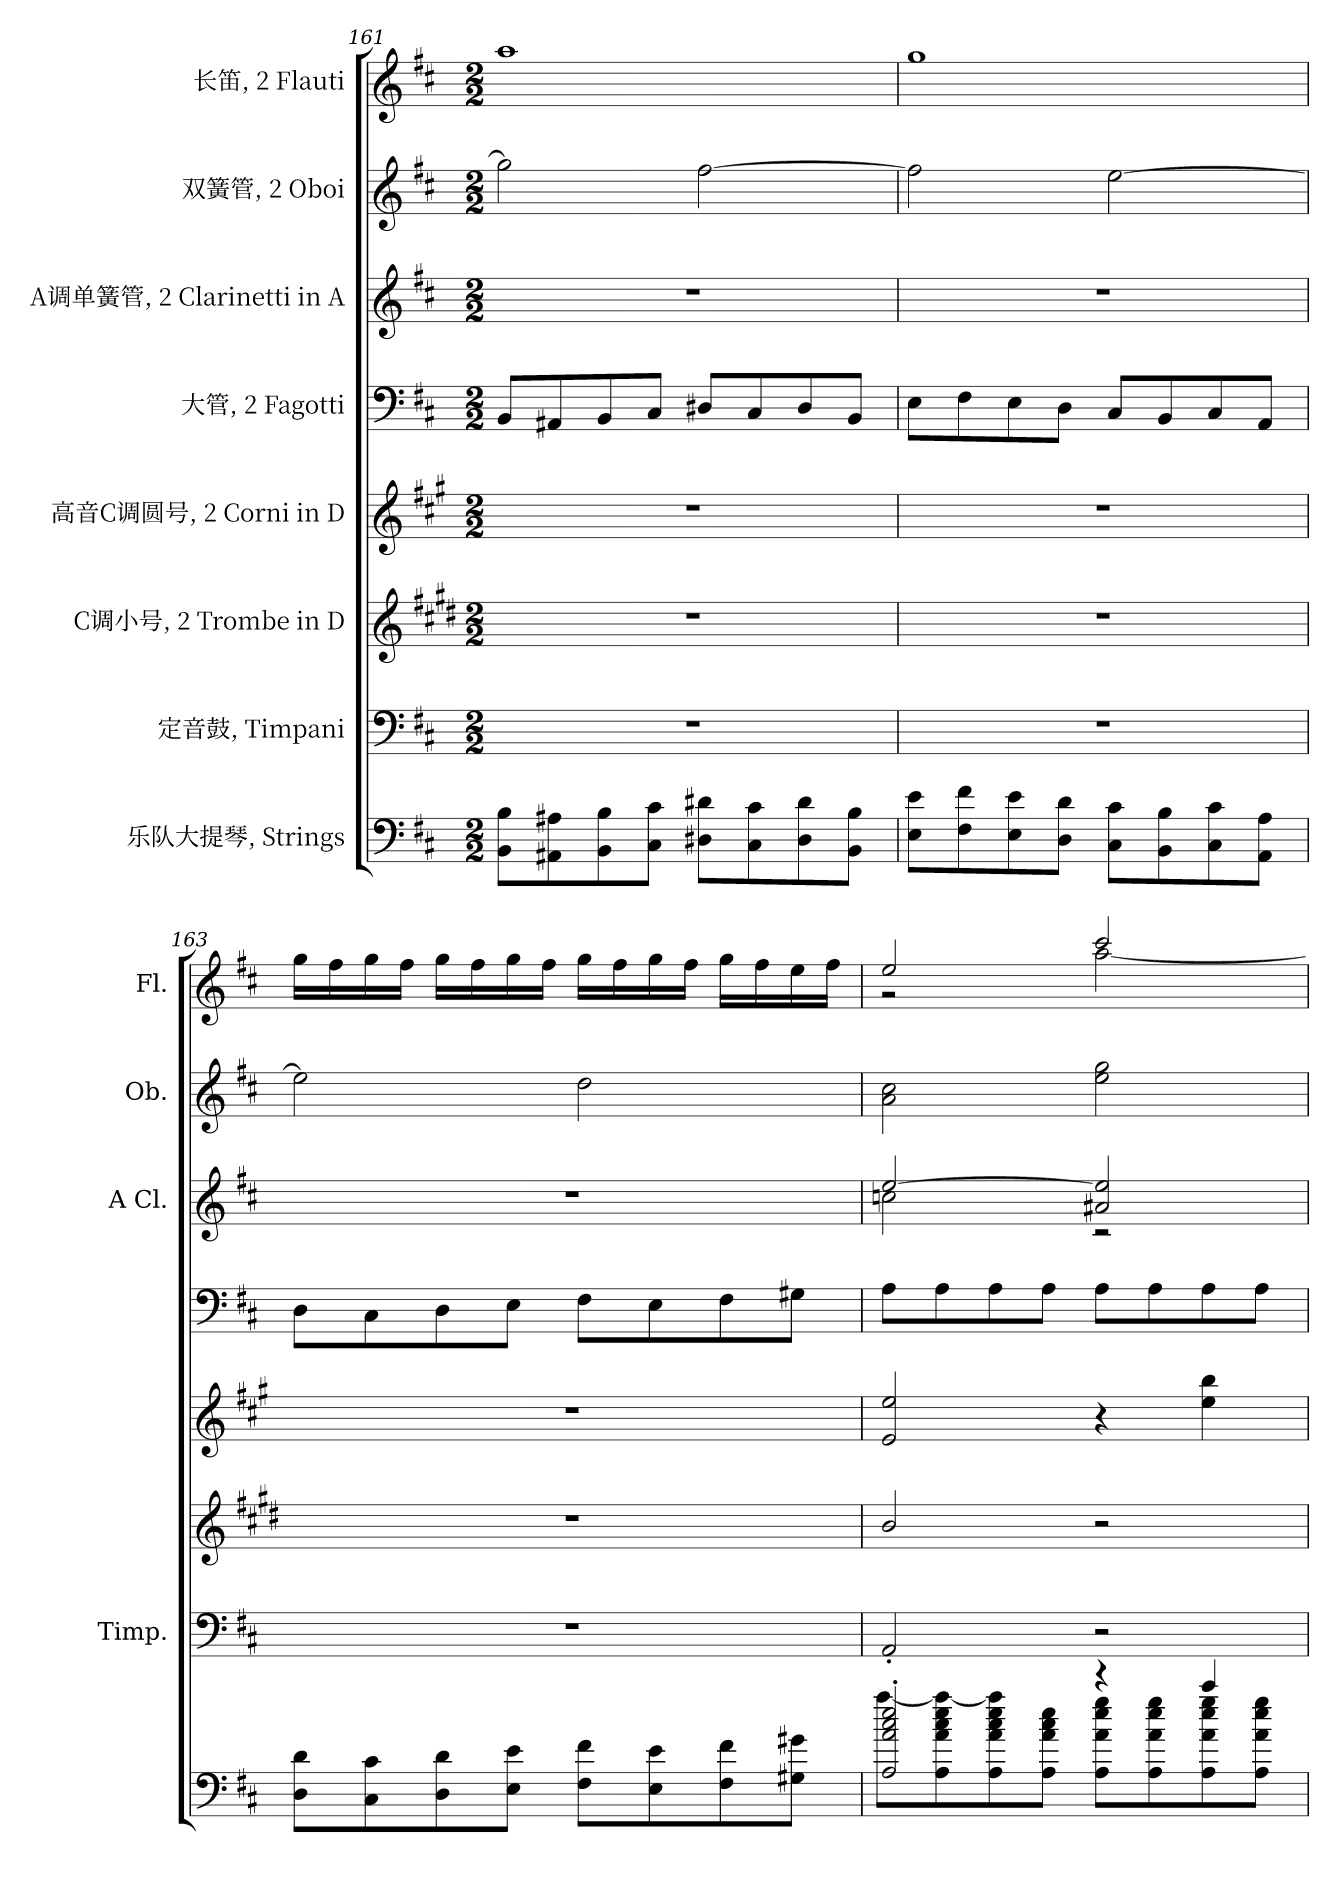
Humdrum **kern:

**kern	**kern	**kern	**kern	**kern	**kern	**kern	**kern
*part8	*part7	*part6	*part5	*part4	*part3	*part2	*part1
*staff8	*staff7	*staff6	*staff5	*staff4	*staff3	*staff2	*staff1
*I"乐队大提琴, Strings	*I"定音鼓, Timpani	*I"C调小号, 2 Trombe in D	*I"高音C调圆号, 2 Corni in D	*I"大管, 2 Fagotti	*I"A调单簧管, 2 Clarinetti in A	*I"双簧管, 2 Oboi	*I"长笛, 2 Flauti
*	*I'Timp.	*	*	*	*I'A Cl.	*I'Ob.	*I'Fl.
*clefF4	*clefF4	*clefG2	*clefG2	*clefF4	*clefG2	*clefG2	*clefG2
*	*	*ITrd1c2	*ITrd4c7	*	*ITrd2c3	*	*
*k[f#c#]	*k[f#c#]	*k[f#c#]	*k[f#c#]	*k[f#c#]	*k[f#c#g#d#a#]	*k[f#c#]	*k[f#c#]
*M2/2	*M2/2	*M2/2	*M2/2	*M2/2	*M2/2	*M2/2	*M2/2
=161	=161	=161	=161	=161	=161	=161	=161
8BB\ 8B\L	1r	1r	1r	8BB/L	1r	2gg\]	1aa
8AA#X\ 8A#X\	.	.	.	8AA#X/	.	.	.
8BB\ 8B\	.	.	.	8BB/	.	.	.
8C#\ 8c#\J	.	.	.	8C#/J	.	.	.
8D#X\ 8d#X\L	.	.	.	8D#X/L	.	[2ff#\	.
8C#\ 8c#\	.	.	.	8C#/	.	.	.
8D#\ 8d#\	.	.	.	8D#/	.	.	.
8BB\ 8B\J	.	.	.	8BB/J	.	.	.
!!LO:PB:g=z
=162	=162	=162	=162	=162	=162	=162	=162
8E\ 8e\L	1r	1r	1r	8E\L	1r	2ff#\]	1gg
8F#\ 8f#\	.	.	.	8F#\	.	.	.
8E\ 8e\	.	.	.	8E\	.	.	.
8D\ 8d\J	.	.	.	8D\J	.	.	.
8C#\ 8c#\L	.	.	.	8C#/L	.	[2ee\	.
8BB\ 8B\	.	.	.	8BB/	.	.	.
8C#\ 8c#\	.	.	.	8C#/	.	.	.
8AA\ 8A\J	.	.	.	8AA/J	.	.	.
=163	=163	=163	=163	=163	=163	=163	=163
8D\ 8d\L	1r	1r	1r	8D\L	1r	2ee\]	16gg\LL
.	.	.	.	.	.	.	16ff#\
8C#\ 8c#\	.	.	.	8C#\	.	.	16gg\
.	.	.	.	.	.	.	16ff#\JJ
8D\ 8d\	.	.	.	8D\	.	.	16gg\LL
.	.	.	.	.	.	.	16ff#\
8E\ 8e\J	.	.	.	8E\J	.	.	16gg\
.	.	.	.	.	.	.	16ff#\JJ
8F#\ 8f#\L	.	.	.	8F#\L	.	2dd\	16gg\LL
.	.	.	.	.	.	.	16ff#\
8E\ 8e\	.	.	.	8E\	.	.	16gg\
.	.	.	.	.	.	.	16ff#\JJ
8F#\ 8f#\	.	.	.	8F#\	.	.	16gg\LL
.	.	.	.	.	.	.	16ff#\
8G#X\ 8g#X\J	.	.	.	8G#X\J	.	.	16ee\
.	.	.	.	.	.	.	16ff#\JJ
=164	=164	=164	=164	=164	=164	=164	=164
*^	*	*	*	*	*^	*	*^
2A/' 2a/' 2cc#/' 2ee/'	[8aa\L	2AA'/	2a/	2A/ 2a/	8A\L	[2cc#/	2an\	2a\ 2cc#\	2ee/	2r
.	8A\ 8a\ 8cc#\ 8ee\ 8aa\_	.	.	.	8A\	.	.	.	.	.
.	8A\ 8a\ 8cc#\ 8ee\ 8aa\]	.	.	.	8A\	.	.	.	.	.
.	8A\ 8a\ 8cc#\ 8ee\J	.	.	.	8A\J	.	.	.	.	.
4r	8A\ 8a\ 8ee\ 8gg\L	2r	2r	4r	8A\L	2f##X/ 2cc#/]	2r	2ee\ 2gg\	2ccc#/	[2aa\
.	8A\ 8a\ 8ee\ 8gg\	.	.	.	8A\	.	.	.	.	.
4ccc#/	8A\ 8a\ 8ee\ 8gg\	.	.	4a\ 4ee\	8A\	.	.	.	.	.
.	8A\ 8a\ 8ee\ 8gg\J	.	.	.	8A\J	.	.	.	.	.
*v	*v	*	*	*	*	*v	*v	*	*v	*v
=	=	=	=	=	=	=	=
*-	*-	*-	*-	*-	*-	*-	*-
